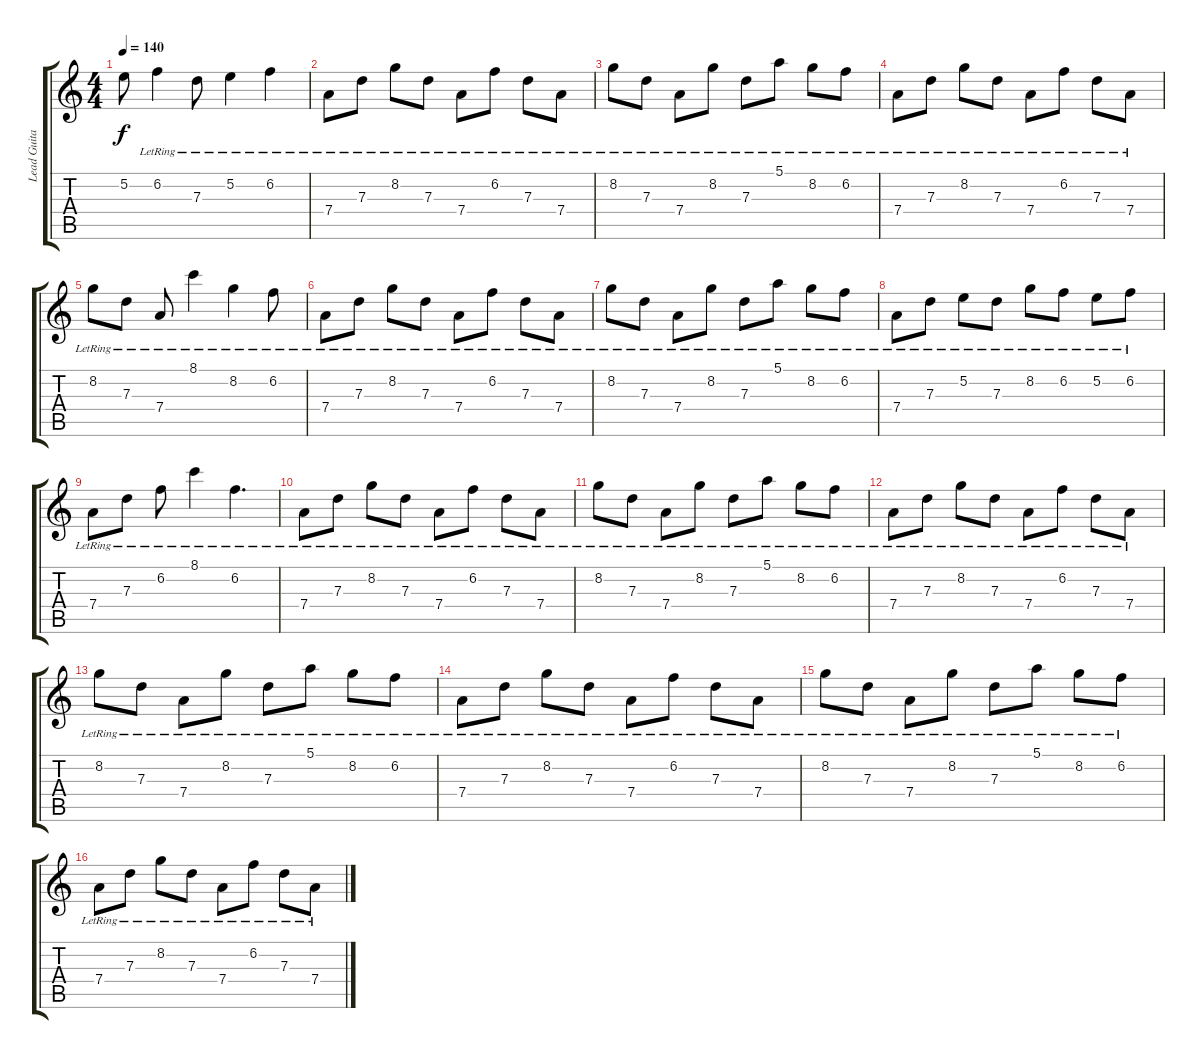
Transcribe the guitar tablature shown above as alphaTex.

\track ("Lead Guitar - John Frusciante" "Lead Guita") {instrument electricguitarjazz}
\staff {score tabs}
\tuning (E4 B3 G3 D3 A2 E2) {hide}
\ts (4 4)
\tempo 140
\clef g2
\ks c
5.2{t}.8{dy f} 6.2{lr}.4 7.3{lr}.8 5.2{lr}.4 6.2{lr}.4 |
7.4{lr}.8 7.3{lr}.8 8.2{lr}.8 7.3{lr}.8 7.4{lr}.8 6.2{lr}.8 7.3{lr}.8 7.4{lr}.8 |
8.2{lr}.8 7.3{lr}.8 7.4{lr}.8 8.2{lr}.8 7.3{lr}.8 5.1{lr}.8 8.2{lr}.8 6.2{lr}.8 |
7.4{lr}.8 7.3{lr}.8 8.2{lr}.8 7.3{lr}.8 7.4{lr}.8 6.2{lr}.8 7.3{lr}.8 7.4{lr}.8 |
8.2{lr}.8 7.3{lr}.8 7.4{lr}.8 8.1{lr}.4 8.2{lr}.4 6.2{lr}.8 |
7.4{lr}.8 7.3{lr}.8 8.2{lr}.8 7.3{lr}.8 7.4{lr}.8 6.2{lr}.8 7.3{lr}.8 7.4{lr}.8 |
8.2{lr}.8 7.3{lr}.8 7.4{lr}.8 8.2{lr}.8 7.3{lr}.8 5.1{lr}.8 8.2{lr}.8 6.2{lr}.8 |
7.4{lr}.8 7.3{lr}.8 5.2{lr}.8 7.3{lr}.8 8.2{lr}.8 6.2{lr}.8 5.2{lr}.8 6.2{lr}.8 |
7.4{lr}.8 7.3{lr}.8 6.2{lr}.8 8.1{lr}.4 6.2{lr}.4{d} |
7.4{lr}.8 7.3{lr}.8 8.2{lr}.8 7.3{lr}.8 7.4{lr}.8 6.2{lr}.8 7.3{lr}.8 7.4{lr}.8 |
8.2{lr}.8 7.3{lr}.8 7.4{lr}.8 8.2{lr}.8 7.3{lr}.8 5.1{lr}.8 8.2{lr}.8 6.2{lr}.8 |
7.4{lr}.8 7.3{lr}.8 8.2{lr}.8 7.3{lr}.8 7.4{lr}.8 6.2{lr}.8 7.3{lr}.8 7.4{lr}.8 |
8.2{lr}.8 7.3{lr}.8 7.4{lr}.8 8.2{lr}.8 7.3{lr}.8 5.1{lr}.8 8.2{lr}.8 6.2{lr}.8 |
7.4{lr}.8 7.3{lr}.8 8.2{lr}.8 7.3{lr}.8 7.4{lr}.8 6.2{lr}.8 7.3{lr}.8 7.4{lr}.8 |
8.2{lr}.8 7.3{lr}.8 7.4{lr}.8 8.2{lr}.8 7.3{lr}.8 5.1{lr}.8 8.2{lr}.8 6.2{lr}.8 |
7.4{lr}.8 7.3{lr}.8 8.2{lr}.8 7.3{lr}.8 7.4{lr}.8 6.2{lr}.8 7.3{lr}.8 7.4{lr}.8
